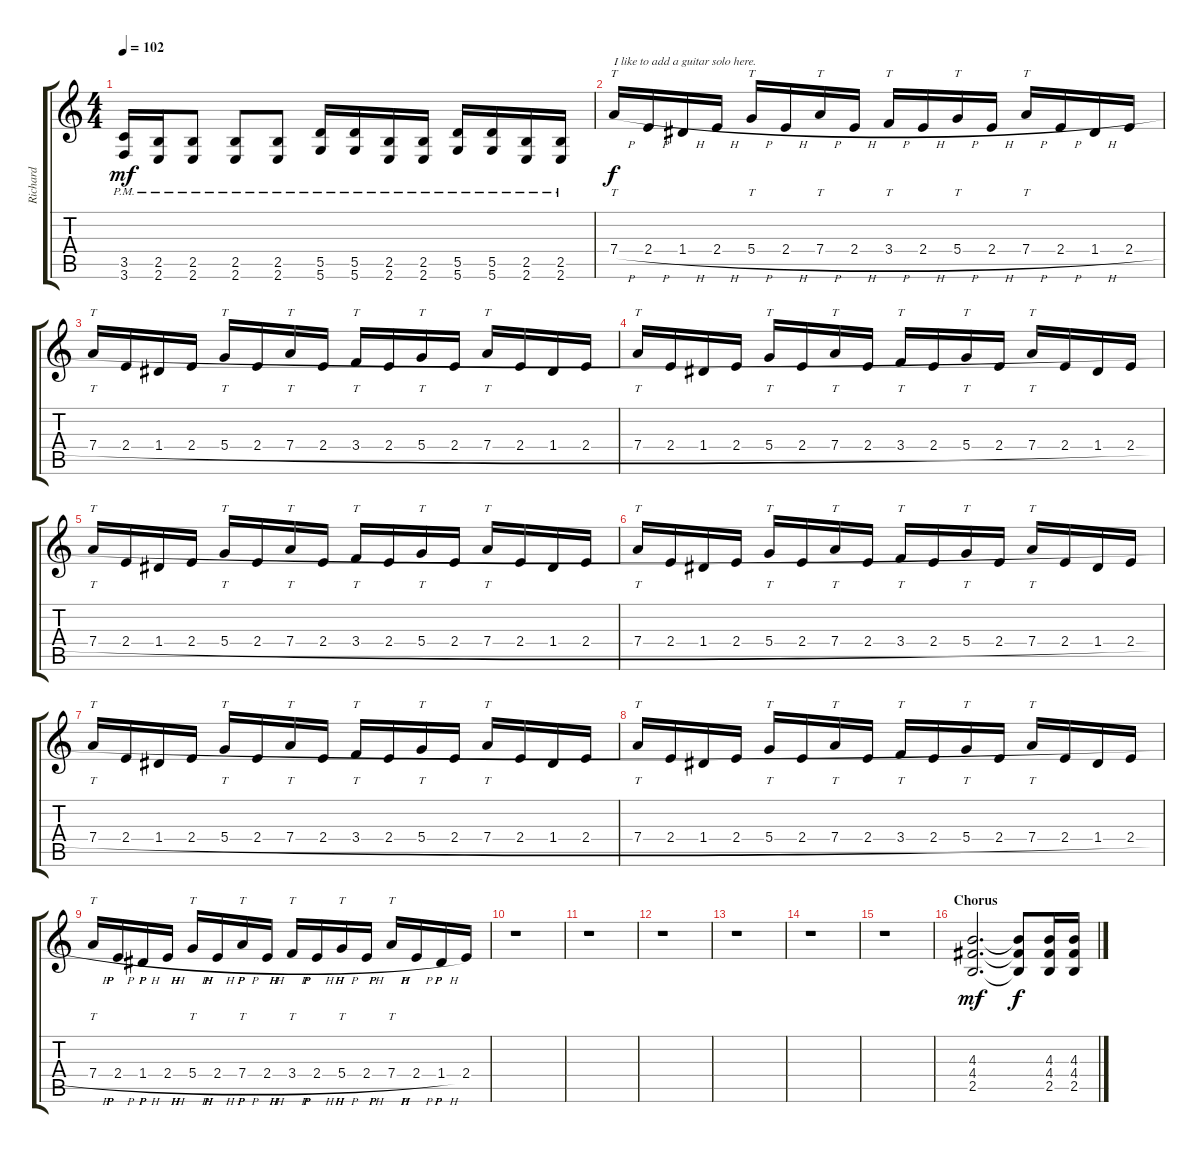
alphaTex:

\track ("Richard" "Richard") {instrument distortionguitar}
\staff {score tabs}
\tuning (E4 B3 G3 D3 A2 D2) {hide}
\ts (4 4)
\tempo 102
\clef g2
\ks c
(3.5{pm} 3.6{pm}).16{dy mf} (2.5{pm} 2.6{pm}).16 (2.5{pm} 2.6{pm}).8 (2.5{pm} 2.6{pm}).8 (2.5{pm} 2.6{pm}).8 (5.5{pm} 5.6{pm}).16 (5.5{pm} 5.6{pm}).16 (2.5{pm} 2.6{pm}).16 (2.5{pm} 2.6{pm}).16 (5.5{pm} 5.6{pm}).16 (5.5{pm} 5.6{pm}).16 (2.5{pm} 2.6{pm}).16 (2.5{pm} 2.6{pm}).16 |
7.4{h}.16{tt txt "I like to add a guitar solo here." dy f} 2.4{h}.16 1.4{h}.16 2.4{h}.16 5.4{h}.16{tt} 2.4{h}.16 7.4{h}.16{tt} 2.4{h}.16 3.4{h}.16{tt} 2.4{h}.16 5.4{h}.16{tt} 2.4{h}.16 7.4{h}.16{tt} 2.4{h}.16 1.4{h}.16 2.4{h}.16 |
7.4{h}.16{tt} 2.4{h}.16 1.4{h}.16 2.4{h}.16 5.4{h}.16{tt} 2.4{h}.16 7.4{h}.16{tt} 2.4{h}.16 3.4{h}.16{tt} 2.4{h}.16 5.4{h}.16{tt} 2.4{h}.16 7.4{h}.16{tt} 2.4{h}.16 1.4{h}.16 2.4{h}.16 |
7.4{h}.16{tt} 2.4{h}.16 1.4{h}.16 2.4{h}.16 5.4{h}.16{tt} 2.4{h}.16 7.4{h}.16{tt} 2.4{h}.16 3.4{h}.16{tt} 2.4{h}.16 5.4{h}.16{tt} 2.4{h}.16 7.4{h}.16{tt} 2.4{h}.16 1.4{h}.16 2.4{h}.16 |
7.4{h}.16{tt} 2.4{h}.16 1.4{h}.16 2.4{h}.16 5.4{h}.16{tt} 2.4{h}.16 7.4{h}.16{tt} 2.4{h}.16 3.4{h}.16{tt} 2.4{h}.16 5.4{h}.16{tt} 2.4{h}.16 7.4{h}.16{tt} 2.4{h}.16 1.4{h}.16 2.4{h}.16 |
7.4{h}.16{tt} 2.4{h}.16 1.4{h}.16 2.4{h}.16 5.4{h}.16{tt} 2.4{h}.16 7.4{h}.16{tt} 2.4{h}.16 3.4{h}.16{tt} 2.4{h}.16 5.4{h}.16{tt} 2.4{h}.16 7.4{h}.16{tt} 2.4{h}.16 1.4{h}.16 2.4{h}.16 |
7.4{h}.16{tt} 2.4{h}.16 1.4{h}.16 2.4{h}.16 5.4{h}.16{tt} 2.4{h}.16 7.4{h}.16{tt} 2.4{h}.16 3.4{h}.16{tt} 2.4{h}.16 5.4{h}.16{tt} 2.4{h}.16 7.4{h}.16{tt} 2.4{h}.16 1.4{h}.16 2.4{h}.16 |
7.4{h}.16{tt} 2.4{h}.16 1.4{h}.16 2.4{h}.16 5.4{h}.16{tt} 2.4{h}.16 7.4{h}.16{tt} 2.4{h}.16 3.4{h}.16{tt} 2.4{h}.16 5.4{h}.16{tt} 2.4{h}.16 7.4{h}.16{tt} 2.4{h}.16 1.4{h}.16 2.4{h}.16 |
7.4{h}.16{tt} 2.4{h}.16 1.4{h}.16 2.4{h}.16 5.4{h}.16{tt} 2.4{h}.16 7.4{h}.16{tt} 2.4{h}.16 3.4{h}.16{tt} 2.4{h}.16 5.4{h}.16{tt} 2.4{h}.16 7.4{h}.16{tt} 2.4{h}.16 1.4{h}.16 2.4.16 |
r.1 |
r.1 |
r.1 |
r.1 |
r.1 |
r.1 |
\section ("" "Chorus")
(4.3 4.4 2.5).2{d dy mf} (4.3{t} 4.4{t} 2.5{t}).8{dy f} (4.3 4.4 2.5).16 (4.3 4.4 2.5).16
